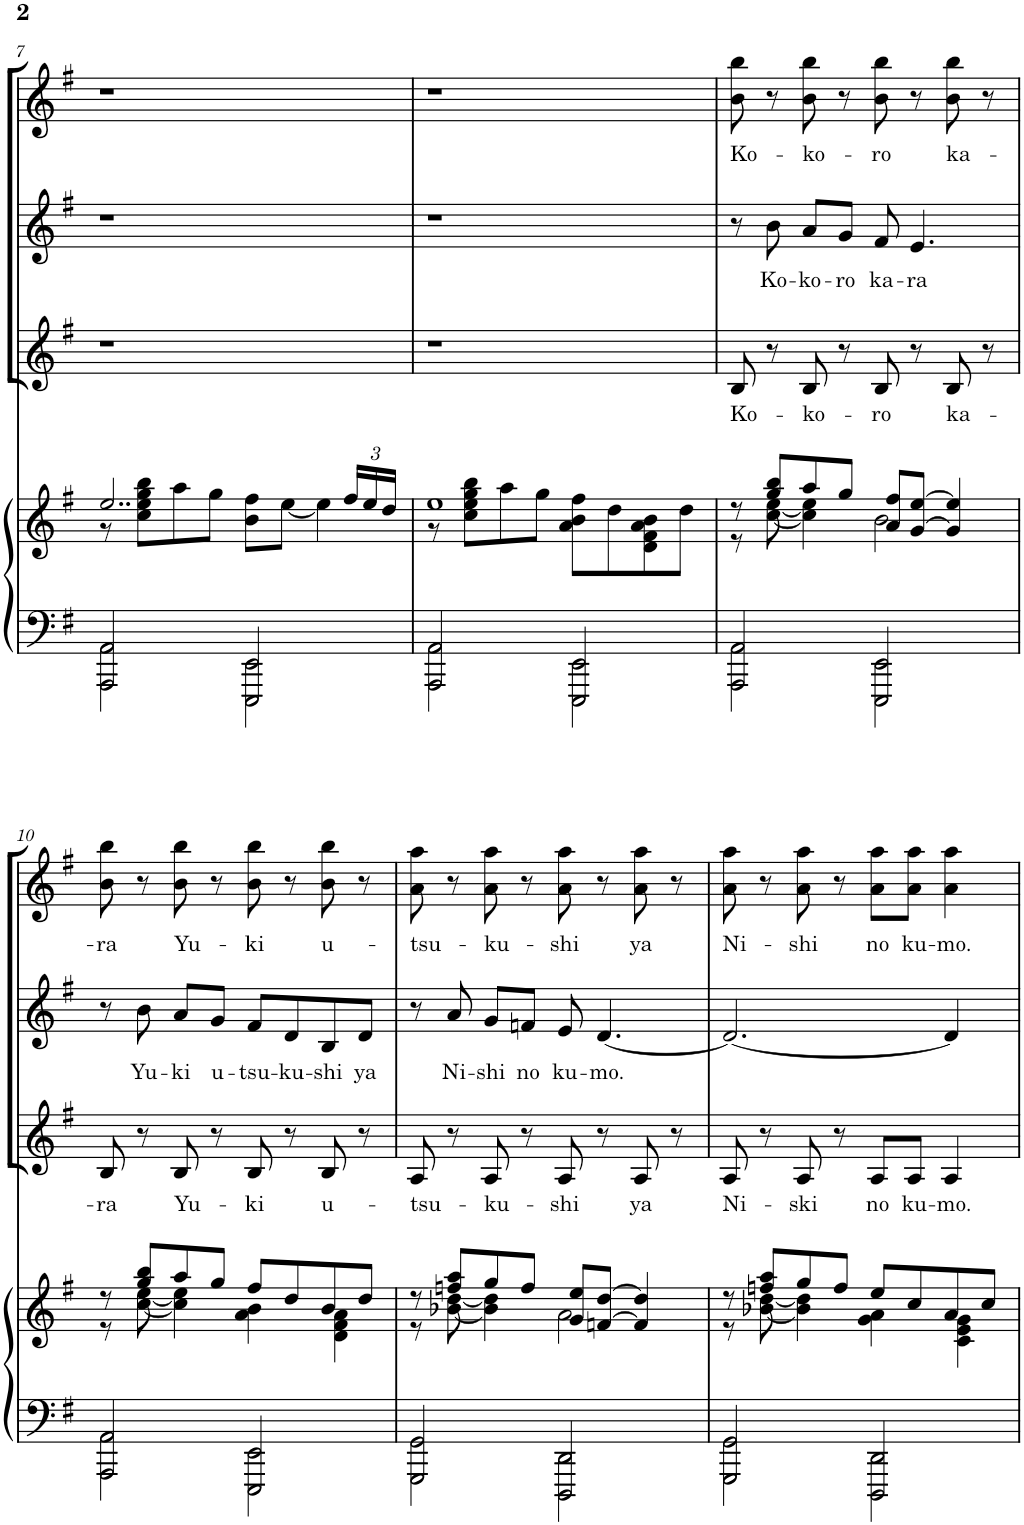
**kern	**kern	**kern	**text	**kern	**text	**kern	**text
*part4	*part4	*part3	*part3	*part2	*part2	*part1	*part1
*staff5	*staff4	*staff3	*staff3	*staff2	*staff2	*staff1	*staff1
*I"Strings	*	*I"Alto	*	*I"Soprano 2	*	*I"Soprano 1	*
*I'Str	*	*	*	*	*	*	*
!!LO:PB:g=z
*clefF4	*clefG2	*clefG2	*	*clefG2	*	*clefG2	*
*k[f#]	*k[f#]	*k[f#]	*	*k[f#]	*	*k[f#]	*
*G:	*G:	*G:	*	*G:	*	*G:	*
*M4/4	*M4/4	*M4/4	*	*M4/4	*	*M4/4	*
=7	=7	=7	=7	=7	=7	=7	=7
*^	*^	*	*	*	*	*	*
2AAA/ 2AA/	2AAA\ 2AA\	2..ee/	8r	1r	.	1r	.	1r	.
.	.	.	8cc\ 8ee\ 8gg\ 8bb\L	.	.	.	.	.	.
.	.	.	8aa\	.	.	.	.	.	.
.	.	.	8gg\J	.	.	.	.	.	.
2EEE/ 2EE/	2EEE\ 2EE\	.	8b\ 8ff#\L	.	.	.	.	.	.
.	.	.	[8ee\J	.	.	.	.	.	.
.	.	.	4ee\]	.	.	.	.	.	.
*	*	*Xbrackettup	*	*	*	*	*	*	*
.	.	24ff#/LL	.	.	.	.	.	.	.
.	.	24ee/	.	.	.	.	.	.	.
.	.	24dd/JJ	.	.	.	.	.	.	.
=8	=8	=8	=8	=8	=8	=8	=8	=8	=8
2AAA/ 2AA/	2AAA\ 2AA\	1ee	8r	1r	.	1r	.	1r	.
.	.	.	8cc\ 8ee\ 8gg\ 8bb\L	.	.	.	.	.	.
.	.	.	8aa\	.	.	.	.	.	.
.	.	.	8gg\J	.	.	.	.	.	.
2EEE/ 2EE/	2EEE\ 2EE\	.	8a\ 8b\ 8ff#\L	.	.	.	.	.	.
.	.	.	8dd\	.	.	.	.	.	.
.	.	.	8d\ 8f#\ 8a\ 8b\	.	.	.	.	.	.
.	.	.	8dd\J	.	.	.	.	.	.
=9	=9	=9	=9	=9	=9	=9	=9	=9	=9
!	!	!	!	!	!LO:LY:b	!	!	!	!LO:LY:b
2AAA/ 2AA/	2AAA\ 2AA\	8r	8r	8B/	Ko-	8r	.	8b\ 8bb\	Ko-
!	!	!	!	!	!	!	!LO:LY:b	!	!
.	.	8gg/ 8bb/L	[8cc\ [8ee\	8r	.	8b\	Ko-	8r	.
!	!	!	!	!	!LO:LY:b	!	!LO:LY:b	!	!LO:LY:b
.	.	8aa/	4cc\] 4ee\]	8B/	-ko-	8a/L	-ko-	8b\ 8bb\	-ko-
!	!	!	!	!	!	!	!LO:LY:b	!	!
.	.	8gg/J	.	8r	.	8g/J	-ro	8r	.
!	!	!	!	!	!LO:LY:b	!	!LO:LY:b	!	!LO:LY:b
2EEE/ 2EE/	2EEE\ 2EE\	8a/ 8ff#/L	2b\	8B/	-ro	8f#/	ka-	8b\ 8bb\	-ro
!	!	!	!	!	!	!	!LO:LY:b	!	!
.	.	[8g/ [8ee/J	.	8r	.	4.e/	-ra	8r	.
!	!	!	!	!	!LO:LY:b	!	!	!	!LO:LY:b
.	.	4g/] 4ee/]	.	8B/	ka-	.	.	8b\ 8bb\	ka-
.	.	.	.	8r	.	.	.	8r	.
!!LO:LB:g=z
=10	=10	=10	=10	=10	=10	=10	=10	=10	=10
!	!	!	!	!	!LO:LY:b	!	!	!	!LO:LY:b
2AAA/ 2AA/	2AAA\ 2AA\	8r	8r	8B/	-ra	8r	.	8b\ 8bb\	-ra
!	!	!	!	!	!	!	!LO:LY:b	!	!
.	.	8gg/ 8bb/L	[8cc\ [8ee\	8r	.	8b\	Yu-	8r	.
!	!	!	!	!	!LO:LY:b	!	!LO:LY:b	!	!LO:LY:b
.	.	8aa/	4cc\] 4ee\]	8B/	Yu-	8a/L	-ki	8b\ 8bb\	Yu-
!	!	!	!	!	!	!	!LO:LY:b	!	!
.	.	8gg/J	.	8r	.	8g/J	u-	8r	.
!	!	!	!	!	!LO:LY:b	!	!LO:LY:b	!	!LO:LY:b
2EEE/ 2EE/	2EEE\ 2EE\	8ff#/L	4a\ 4b\	8B/	-ki	8f#/L	-tsu-	8b\ 8bb\	-ki
!	!	!	!	!	!	!	!LO:LY:b	!	!
.	.	8dd/	.	8r	.	8d/	-ku-	8r	.
!	!	!	!	!	!LO:LY:b	!	!LO:LY:b	!	!LO:LY:b
.	.	8b/	4d\ 4f#\ 4a\	8B/	u-	8B/	-shi	8b\ 8bb\	u-
!	!	!	!	!	!	!	!LO:LY:b	!	!
.	.	8dd/J	.	8r	.	8d/J	ya	8r	.
=11	=11	=11	=11	=11	=11	=11	=11	=11	=11
!	!	!	!	!	!LO:LY:b	!	!	!	!LO:LY:b
2GGG/ 2GG/	2GGG\ 2GG\	8r	8r	8A/	-tsu-	8r	.	8a\ 8aa\	-tsu-
!	!	!	!	!	!	!	!LO:LY:b	!	!
.	.	8ffn/ 8aa/L	[8b-X\ [8dd\	8r	.	8a/	Ni-	8r	.
!	!	!	!	!	!LO:LY:b	!	!LO:LY:b	!	!LO:LY:b
.	.	8gg/	4b-\] 4dd\]	8A/	-ku-	8g/L	-shi	8a\ 8aa\	-ku-
!	!	!	!	!	!	!	!LO:LY:b	!	!
.	.	8ff/J	.	8r	.	8fn/J	no	8r	.
!	!	!	!	!	!LO:LY:b	!	!LO:LY:b	!	!LO:LY:b
2DDD/ 2DD/	2DDD\ 2DD\	8g/ 8ee/L	2a\	8A/	-shi	8e/	ku-	8a\ 8aa\	-shi
!	!	!	!	!	!	!	!LO:LY:b	!	!
.	.	[8fn/ [8dd/J	.	8r	.	[4.d/	-mo.	8r	.
!	!	!	!	!	!LO:LY:b	!	!	!	!LO:LY:b
.	.	4f/] 4dd/]	.	8A/	ya	.	.	8a\ 8aa\	ya
.	.	.	.	8r	.	.	.	8r	.
=12	=12	=12	=12	=12	=12	=12	=12	=12	=12
!	!	!	!	!	!LO:LY:b	!	!	!	!LO:LY:b
2GGG/ 2GG/	2GGG\ 2GG\	8r	8r	8A/	Ni-	2.d/_	.	8a\ 8aa\	Ni-
.	.	8ffn/ 8aa/L	[8b-X\ [8dd\	8r	.	.	.	8r	.
!	!	!	!	!	!LO:LY:b	!	!	!	!LO:LY:b
.	.	8gg/	4b-\] 4dd\]	8A/	-ski	.	.	8a\ 8aa\	-shi
.	.	8ff/J	.	8r	.	.	.	8r	.
!	!	!	!	!	!LO:LY:b	!	!	!	!LO:LY:b
2DDD/ 2DD/	2DDD\ 2DD\	8ee/L	4g\ 4a\	8A/L	no	.	.	8a\ 8aa\L	no
!	!	!	!	!	!LO:LY:b	!	!	!	!LO:LY:b
.	.	8cc/	.	8A/J	ku-	.	.	8a\ 8aa\J	ku-
!	!	!	!	!	!LO:LY:b	!	!	!	!LO:LY:b
.	.	8a/	4c\ 4e\ 4g\	4A/	-mo.	4d/]	.	4a\ 4aa\	-mo.
.	.	8cc/J	.	.	.	.	.	.	.
*v	*v	*	*	*	*	*	*	*	*
*	*v	*v	*	*	*	*	*	*
=	=	=	=	=	=	=	=
*-	*-	*-	*-	*-	*-	*-	*-
